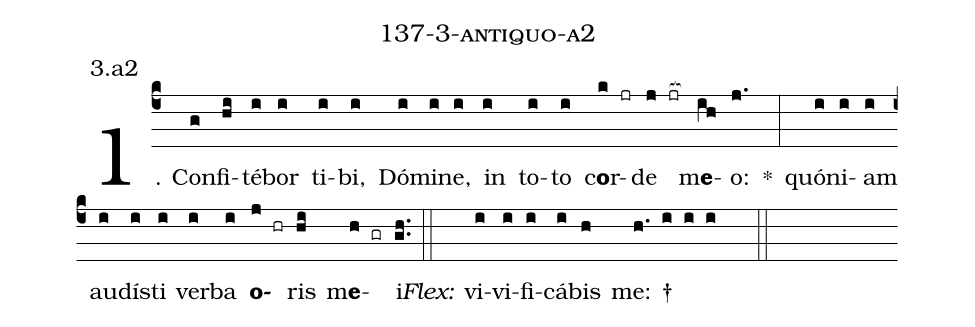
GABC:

name: 137-3-antiquo-a2;
annotation: 3.a2;
%%
(c4)1. Con(g)fi(hi)té(i)bor(i) ti(i)bi,(i) Dó(i)mi(i)ne,(i) in(i) to(i)to(i) c<b>o</b>r(k jr)de(j jr[ocb:1{]) m<b>e</b>(ih[ocb:0}])o:(j.) *(:) quón(i)i(i)am(i) au(i)dís(i)ti(i) ver(i)ba(i) <b>o</b>(j hr)ris(hi) m<b>e</b>(h gr)i.(gh..) (::)
<i>Flex:</i>()  vi(i)vi(i)fi(i)cá(i)bis(h) me: †(h. i i i  ::)
